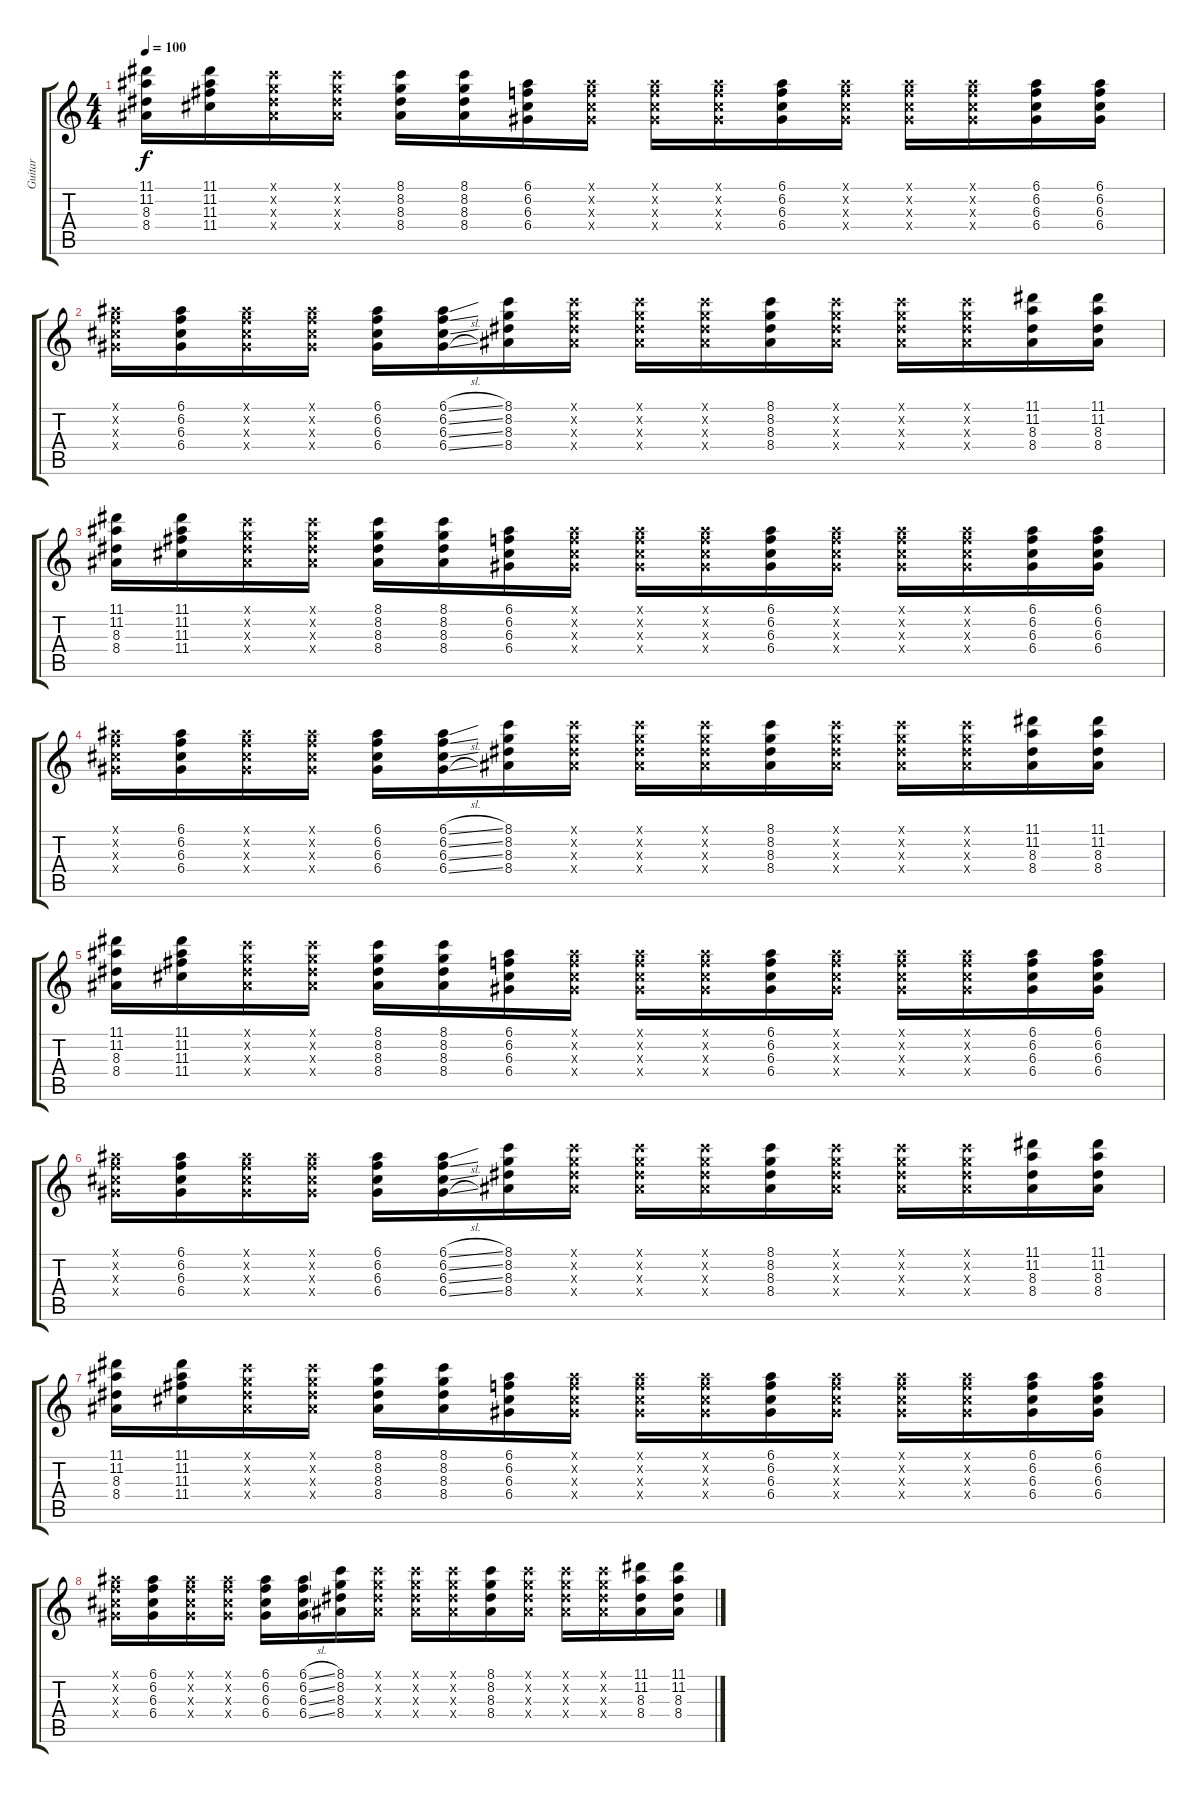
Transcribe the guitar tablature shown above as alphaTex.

\track ("Guitar" "Guitar") {instrument electricguitarclean}
\staff {score tabs}
\tuning (E4 B3 G3 D3 A2 E2) {hide}
\ts (4 4)
\tempo 100
\clef g2
\ks c
(11.1 11.2 8.3 8.4).16{dy f} (11.1 11.2 11.3 11.4).16 (8.1{x} 8.2{x} 8.3{x} 8.4{x}).16 (8.1{x} 8.2{x} 8.3{x} 8.4{x}).16 (8.1 8.2 8.3 8.4).16 (8.1 8.2 8.3 8.4).16 (6.1 6.2 6.3 6.4).16 (6.1{x} 6.2{x} 6.3{x} 6.4{x}).16 (6.1{x} 6.2{x} 6.3{x} 6.4{x}).16 (6.1{x} 6.2{x} 6.3{x} 6.4{x}).16 (6.1 6.2 6.3 6.4).16 (6.1{x} 6.2{x} 6.3{x} 6.4{x}).16 (6.1{x} 6.2{x} 6.3{x} 6.4{x}).16 (6.1{x} 6.2{x} 6.3{x} 6.4{x}).16 (6.1 6.2 6.3 6.4).16 (6.1 6.2 6.3 6.4).16 |
(6.1{x} 6.2{x} 6.3{x} 6.4{x}).16 (6.1 6.2 6.3 6.4).16 (6.1{x} 6.2{x} 6.3{x} 6.4{x}).16 (6.1{x} 6.2{x} 6.3{x} 6.4{x}).16 (6.1 6.2 6.3 6.4).16 (6.1{sl} 6.2{sl} 6.3{sl} 6.4{sl}).16 (8.1 8.2 8.3 8.4).16 (8.1{x} 8.2{x} 8.3{x} 8.4{x}).16 (8.1{x} 8.2{x} 8.3{x} 8.4{x}).16 (8.1{x} 8.2{x} 8.3{x} 8.4{x}).16 (8.1 8.2 8.3 8.4).16 (8.1{x} 8.2{x} 8.3{x} 8.4{x}).16 (8.1{x} 8.2{x} 8.3{x} 8.4{x}).16 (8.1{x} 8.2{x} 8.3{x} 8.4{x}).16 (11.1 11.2 8.3 8.4).16 (11.1 11.2 8.3 8.4).16 |
(11.1 11.2 8.3 8.4).16 (11.1 11.2 11.3 11.4).16 (8.1{x} 8.2{x} 8.3{x} 8.4{x}).16 (8.1{x} 8.2{x} 8.3{x} 8.4{x}).16 (8.1 8.2 8.3 8.4).16 (8.1 8.2 8.3 8.4).16 (6.1 6.2 6.3 6.4).16 (6.1{x} 6.2{x} 6.3{x} 6.4{x}).16 (6.1{x} 6.2{x} 6.3{x} 6.4{x}).16 (6.1{x} 6.2{x} 6.3{x} 6.4{x}).16 (6.1 6.2 6.3 6.4).16 (6.1{x} 6.2{x} 6.3{x} 6.4{x}).16 (6.1{x} 6.2{x} 6.3{x} 6.4{x}).16 (6.1{x} 6.2{x} 6.3{x} 6.4{x}).16 (6.1 6.2 6.3 6.4).16 (6.1 6.2 6.3 6.4).16 |
(6.1{x} 6.2{x} 6.3{x} 6.4{x}).16 (6.1 6.2 6.3 6.4).16 (6.1{x} 6.2{x} 6.3{x} 6.4{x}).16 (6.1{x} 6.2{x} 6.3{x} 6.4{x}).16 (6.1 6.2 6.3 6.4).16 (6.1{sl} 6.2{sl} 6.3{sl} 6.4{sl}).16 (8.1 8.2 8.3 8.4).16 (8.1{x} 8.2{x} 8.3{x} 8.4{x}).16 (8.1{x} 8.2{x} 8.3{x} 8.4{x}).16 (8.1{x} 8.2{x} 8.3{x} 8.4{x}).16 (8.1 8.2 8.3 8.4).16 (8.1{x} 8.2{x} 8.3{x} 8.4{x}).16 (8.1{x} 8.2{x} 8.3{x} 8.4{x}).16 (8.1{x} 8.2{x} 8.3{x} 8.4{x}).16 (11.1 11.2 8.3 8.4).16 (11.1 11.2 8.3 8.4).16 |
(11.1 11.2 8.3 8.4).16 (11.1 11.2 11.3 11.4).16 (8.1{x} 8.2{x} 8.3{x} 8.4{x}).16 (8.1{x} 8.2{x} 8.3{x} 8.4{x}).16 (8.1 8.2 8.3 8.4).16 (8.1 8.2 8.3 8.4).16 (6.1 6.2 6.3 6.4).16 (6.1{x} 6.2{x} 6.3{x} 6.4{x}).16 (6.1{x} 6.2{x} 6.3{x} 6.4{x}).16 (6.1{x} 6.2{x} 6.3{x} 6.4{x}).16 (6.1 6.2 6.3 6.4).16 (6.1{x} 6.2{x} 6.3{x} 6.4{x}).16 (6.1{x} 6.2{x} 6.3{x} 6.4{x}).16 (6.1{x} 6.2{x} 6.3{x} 6.4{x}).16 (6.1 6.2 6.3 6.4).16 (6.1 6.2 6.3 6.4).16 |
(6.1{x} 6.2{x} 6.3{x} 6.4{x}).16 (6.1 6.2 6.3 6.4).16 (6.1{x} 6.2{x} 6.3{x} 6.4{x}).16 (6.1{x} 6.2{x} 6.3{x} 6.4{x}).16 (6.1 6.2 6.3 6.4).16 (6.1{sl} 6.2{sl} 6.3{sl} 6.4{sl}).16 (8.1 8.2 8.3 8.4).16 (8.1{x} 8.2{x} 8.3{x} 8.4{x}).16 (8.1{x} 8.2{x} 8.3{x} 8.4{x}).16 (8.1{x} 8.2{x} 8.3{x} 8.4{x}).16 (8.1 8.2 8.3 8.4).16 (8.1{x} 8.2{x} 8.3{x} 8.4{x}).16 (8.1{x} 8.2{x} 8.3{x} 8.4{x}).16 (8.1{x} 8.2{x} 8.3{x} 8.4{x}).16 (11.1 11.2 8.3 8.4).16 (11.1 11.2 8.3 8.4).16 |
(11.1 11.2 8.3 8.4).16 (11.1 11.2 11.3 11.4).16 (8.1{x} 8.2{x} 8.3{x} 8.4{x}).16 (8.1{x} 8.2{x} 8.3{x} 8.4{x}).16 (8.1 8.2 8.3 8.4).16 (8.1 8.2 8.3 8.4).16 (6.1 6.2 6.3 6.4).16 (6.1{x} 6.2{x} 6.3{x} 6.4{x}).16 (6.1{x} 6.2{x} 6.3{x} 6.4{x}).16 (6.1{x} 6.2{x} 6.3{x} 6.4{x}).16 (6.1 6.2 6.3 6.4).16 (6.1{x} 6.2{x} 6.3{x} 6.4{x}).16 (6.1{x} 6.2{x} 6.3{x} 6.4{x}).16 (6.1{x} 6.2{x} 6.3{x} 6.4{x}).16 (6.1 6.2 6.3 6.4).16 (6.1 6.2 6.3 6.4).16 |
(6.1{x} 6.2{x} 6.3{x} 6.4{x}).16 (6.1 6.2 6.3 6.4).16 (6.1{x} 6.2{x} 6.3{x} 6.4{x}).16 (6.1{x} 6.2{x} 6.3{x} 6.4{x}).16 (6.1 6.2 6.3 6.4).16 (6.1{sl} 6.2{sl} 6.3{sl} 6.4{sl}).16 (8.1 8.2 8.3 8.4).16 (8.1{x} 8.2{x} 8.3{x} 8.4{x}).16 (8.1{x} 8.2{x} 8.3{x} 8.4{x}).16 (8.1{x} 8.2{x} 8.3{x} 8.4{x}).16 (8.1 8.2 8.3 8.4).16 (8.1{x} 8.2{x} 8.3{x} 8.4{x}).16 (8.1{x} 8.2{x} 8.3{x} 8.4{x}).16 (8.1{x} 8.2{x} 8.3{x} 8.4{x}).16 (11.1 11.2 8.3 8.4).16 (11.1 11.2 8.3 8.4).16
